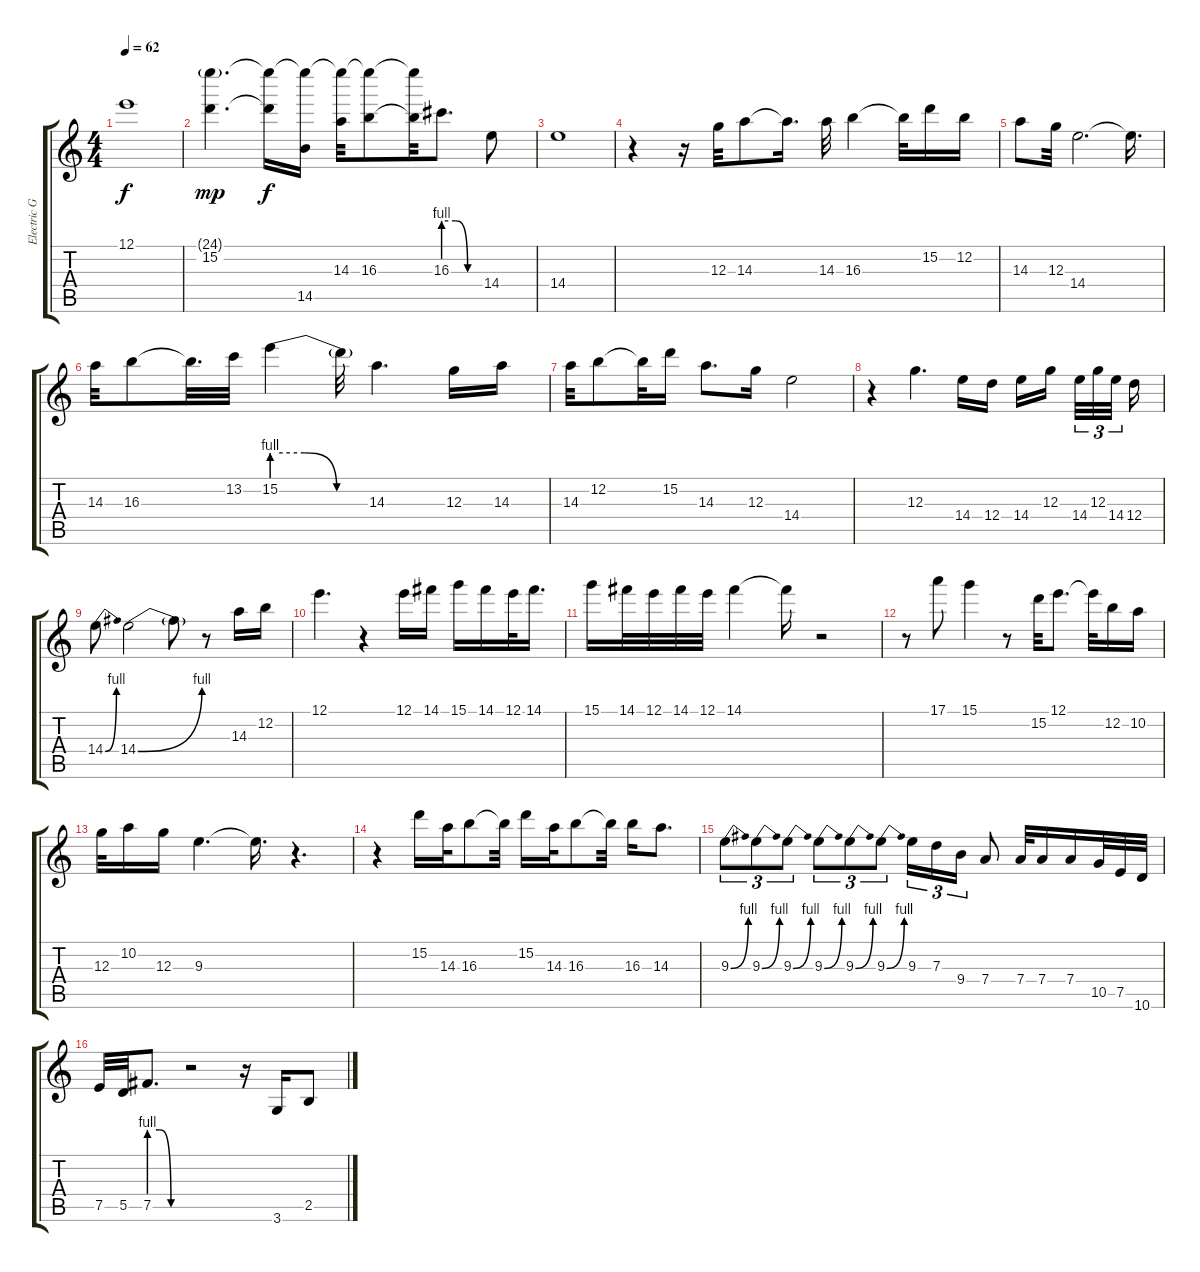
\track ("Electric Guitar Solo" "Electric G") {instrument distortionguitar}
\staff {score tabs}
\tuning (E4 B3 G3 D3 A2 E2) {hide}
\ts (4 4)
\tempo 62
\clef g2
\ks c
12.1.1{dy f} |
(24.1{g} 15.2{t}).4{d dy mp} (24.1{t} 15.2{t}).16{dy f} (24.1{t} 14.5).16 (24.1{t} 14.3).32 (24.1{t} 16.3).8 (24.1{t} 16.3{t}).32 16.3{be (custom 0 4 20 4 40 0 60 0)}.8{d} 14.4.8 |
14.4.1 |
r.4 r.16 12.3.32 14.3.8 14.3{t}.16{d} 14.3.32 16.3.4 16.3{t}.32 15.2.16 12.2.16 |
14.3.8 12.3.32 14.4.2{d} 14.4{t}.16{d} |
14.3.32 16.3.8 16.3{t}.32{d} 13.2.32 15.2{be (custom 0 4 20 4 40 0 60 0)}.4 15.2{t}.32 14.3.4{d} 12.3.16 14.3.16 |
14.3.32 12.2.8 12.2{t}.32 15.2.16 14.3.8{d} 12.3.16 14.4.2 |
r.4 12.3.4{d} 14.4.16 12.4.16 14.4.16 12.3.16{beam splitsecondary} 14.4.32{tu (3 2)} 12.3.32{tu (3 2)} 14.4.32{tu (3 2) beam splitsecondary} 12.4.16 |
14.4{be (bend 0 0 60 4)}.8 14.4{be (bend 0 0 60 4)}.2 14.4{t}.8 r.8 14.3.16 12.2.16 |
12.1.4{d} r.4 12.1.16 14.1.16 15.1.16 14.1.16 12.1.32 14.1.16{d} |
15.1.16 14.1.32 12.1.32 14.1.32 12.1.32 14.1.4 14.1{t}.16 r.2 |
r.8 17.1.8 15.1.4 r.8 15.2.32 12.1.8{d} 12.1{t}.32 12.2.16 10.2.16 |
12.3.32 10.2.16 12.3.16 9.3.4{d} 9.3{t}.16{d} r.4{d} |
r.4 15.2.16 14.3.32 16.3.8 16.3{t}.32 15.2.16 14.3.32 16.3.8 16.3{t}.32 16.3.16 14.3.8{d} |
9.3{be (bend 0 0 60 4)}.8{tu (3 2)} 9.3{be (bend 0 0 60 4)}.8{tu (3 2)} 9.3{be (bend 0 0 60 4)}.8{tu (3 2)} 9.3{be (bend 0 0 60 4)}.8{tu (3 2)} 9.3{be (bend 0 0 60 4)}.8{tu (3 2)} 9.3{be (bend 0 0 60 4)}.8{tu (3 2)} 9.3.16{tu (3 2)} 7.3.16{tu (3 2)} 9.4.16{tu (3 2)} 7.4.8 7.4.32 7.4.16 7.4.16 10.5.32 7.5.32 10.6.32 |
7.5.32 5.5.32 7.5{be (custom 0 4 19 4 40 0 60 0)}.8{d} r.2 r.16 3.6.16 2.5.8
